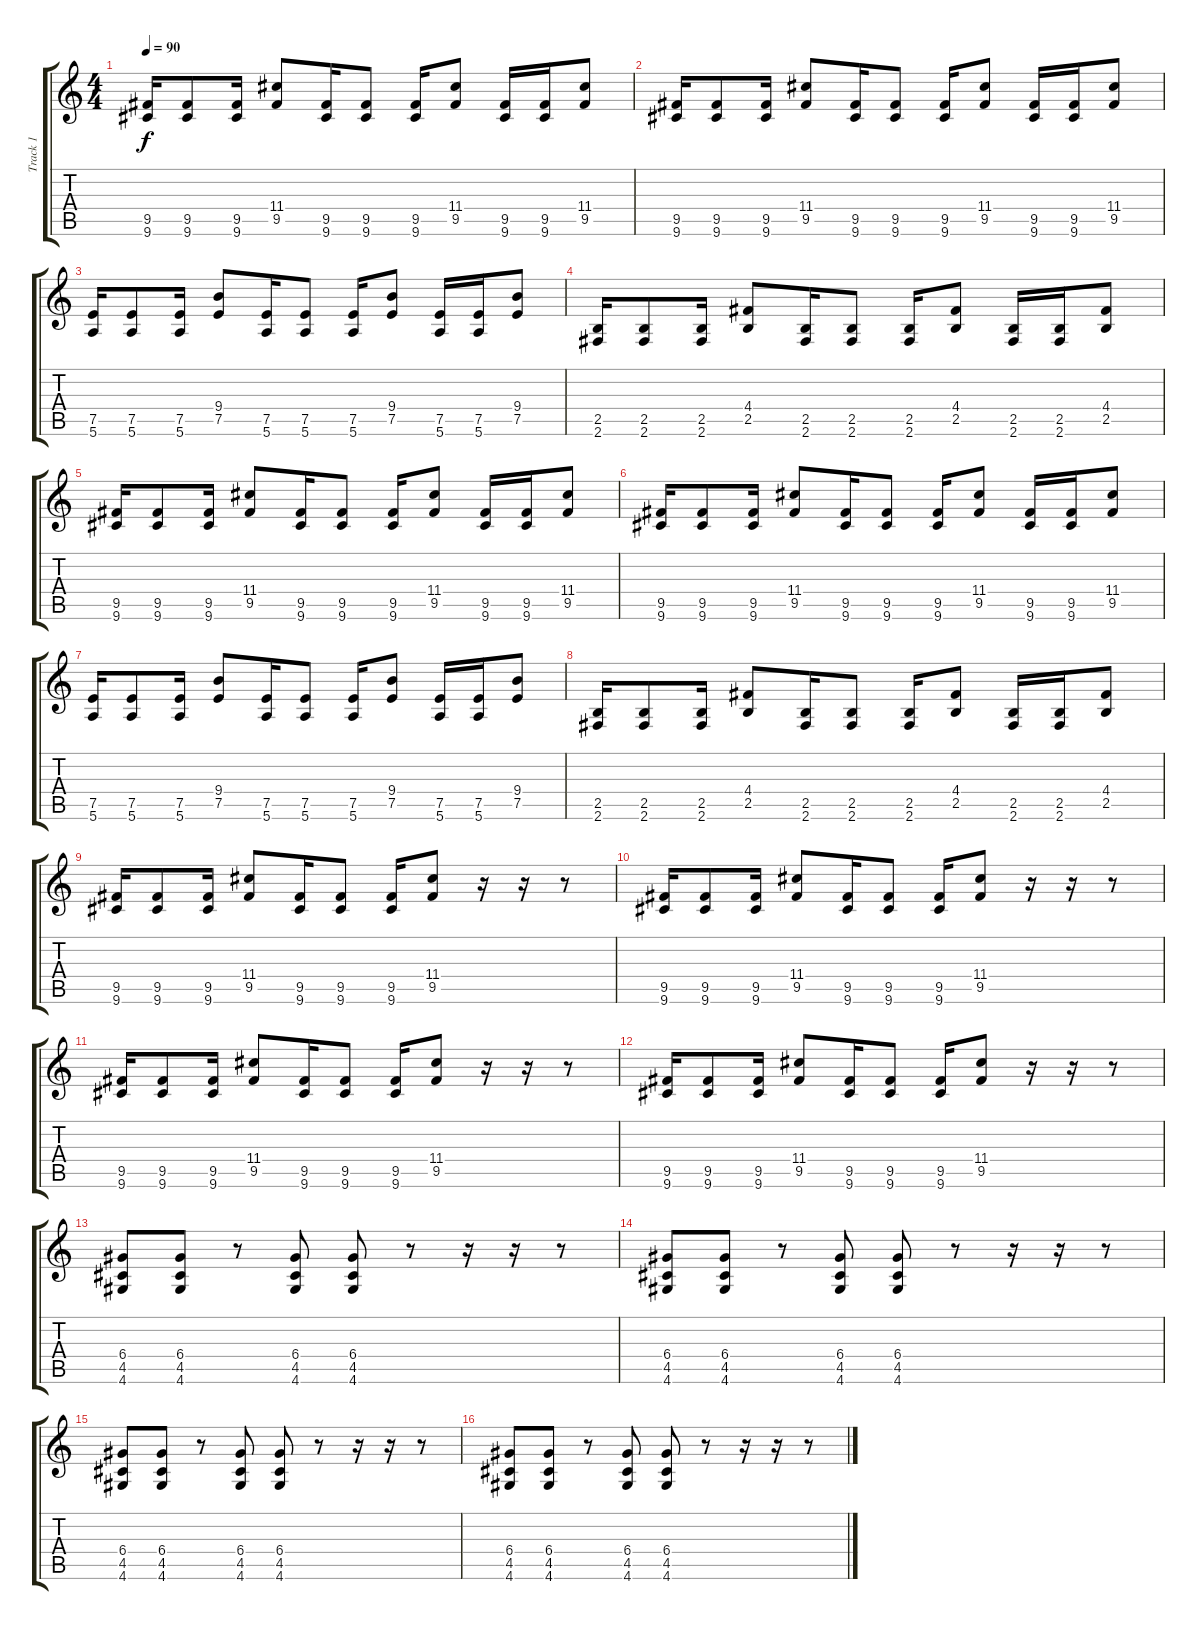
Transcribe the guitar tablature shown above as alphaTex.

\track ("Track 1" "Track 1") {instrument acousticguitarsteel}
\staff {score tabs}
\tuning (E4 B3 G3 D3 A2 E2) {hide}
\ts (4 4)
\tempo 90
\clef g2
\ks c
(9.5 9.6).16{dy f} (9.5 9.6).8 (9.5 9.6).16 (11.4 9.5).8 (9.5 9.6).16 (9.5 9.6).8 (9.5 9.6).16 (11.4 9.5).8 (9.5 9.6).16 (9.5 9.6).16 (11.4 9.5).8 |
(9.5 9.6).16 (9.5 9.6).8 (9.5 9.6).16 (11.4 9.5).8 (9.5 9.6).16 (9.5 9.6).8 (9.5 9.6).16 (11.4 9.5).8 (9.5 9.6).16 (9.5 9.6).16 (11.4 9.5).8 |
(7.5 5.6).16 (7.5 5.6).8 (7.5 5.6).16 (9.4 7.5).8 (7.5 5.6).16 (7.5 5.6).8 (7.5 5.6).16 (9.4 7.5).8 (7.5 5.6).16 (7.5 5.6).16 (9.4 7.5).8 |
(2.5 2.6).16 (2.5 2.6).8 (2.5 2.6).16 (4.4 2.5).8 (2.5 2.6).16 (2.5 2.6).8 (2.5 2.6).16 (4.4 2.5).8 (2.5 2.6).16 (2.5 2.6).16 (4.4 2.5).8 |
(9.5 9.6).16 (9.5 9.6).8 (9.5 9.6).16 (11.4 9.5).8 (9.5 9.6).16 (9.5 9.6).8 (9.5 9.6).16 (11.4 9.5).8 (9.5 9.6).16 (9.5 9.6).16 (11.4 9.5).8 |
(9.5 9.6).16 (9.5 9.6).8 (9.5 9.6).16 (11.4 9.5).8 (9.5 9.6).16 (9.5 9.6).8 (9.5 9.6).16 (11.4 9.5).8 (9.5 9.6).16 (9.5 9.6).16 (11.4 9.5).8 |
(7.5 5.6).16 (7.5 5.6).8 (7.5 5.6).16 (9.4 7.5).8 (7.5 5.6).16 (7.5 5.6).8 (7.5 5.6).16 (9.4 7.5).8 (7.5 5.6).16 (7.5 5.6).16 (9.4 7.5).8 |
(2.5 2.6).16 (2.5 2.6).8 (2.5 2.6).16 (4.4 2.5).8 (2.5 2.6).16 (2.5 2.6).8 (2.5 2.6).16 (4.4 2.5).8 (2.5 2.6).16 (2.5 2.6).16 (4.4 2.5).8 |
(9.5 9.6).16 (9.5 9.6).8 (9.5 9.6).16 (11.4 9.5).8 (9.5 9.6).16 (9.5 9.6).8 (9.5 9.6).16 (11.4 9.5).8 r.16 r.16 r.8 |
(9.5 9.6).16 (9.5 9.6).8 (9.5 9.6).16 (11.4 9.5).8 (9.5 9.6).16 (9.5 9.6).8 (9.5 9.6).16 (11.4 9.5).8 r.16 r.16 r.8 |
(9.5 9.6).16 (9.5 9.6).8 (9.5 9.6).16 (11.4 9.5).8 (9.5 9.6).16 (9.5 9.6).8 (9.5 9.6).16 (11.4 9.5).8 r.16 r.16 r.8 |
(9.5 9.6).16 (9.5 9.6).8 (9.5 9.6).16 (11.4 9.5).8 (9.5 9.6).16 (9.5 9.6).8 (9.5 9.6).16 (11.4 9.5).8 r.16 r.16 r.8 |
(6.4 4.5 4.6).8 (6.4 4.5 4.6).8 r.8 (6.4 4.5 4.6).8 (6.4 4.5 4.6).8 r.8 r.16 r.16 r.8 |
(6.4 4.5 4.6).8 (6.4 4.5 4.6).8 r.8 (6.4 4.5 4.6).8 (6.4 4.5 4.6).8 r.8 r.16 r.16 r.8 |
(6.4 4.5 4.6).8 (6.4 4.5 4.6).8 r.8 (6.4 4.5 4.6).8 (6.4 4.5 4.6).8 r.8 r.16 r.16 r.8 |
(6.4 4.5 4.6).8 (6.4 4.5 4.6).8 r.8 (6.4 4.5 4.6).8 (6.4 4.5 4.6).8 r.8 r.16 r.16 r.8
